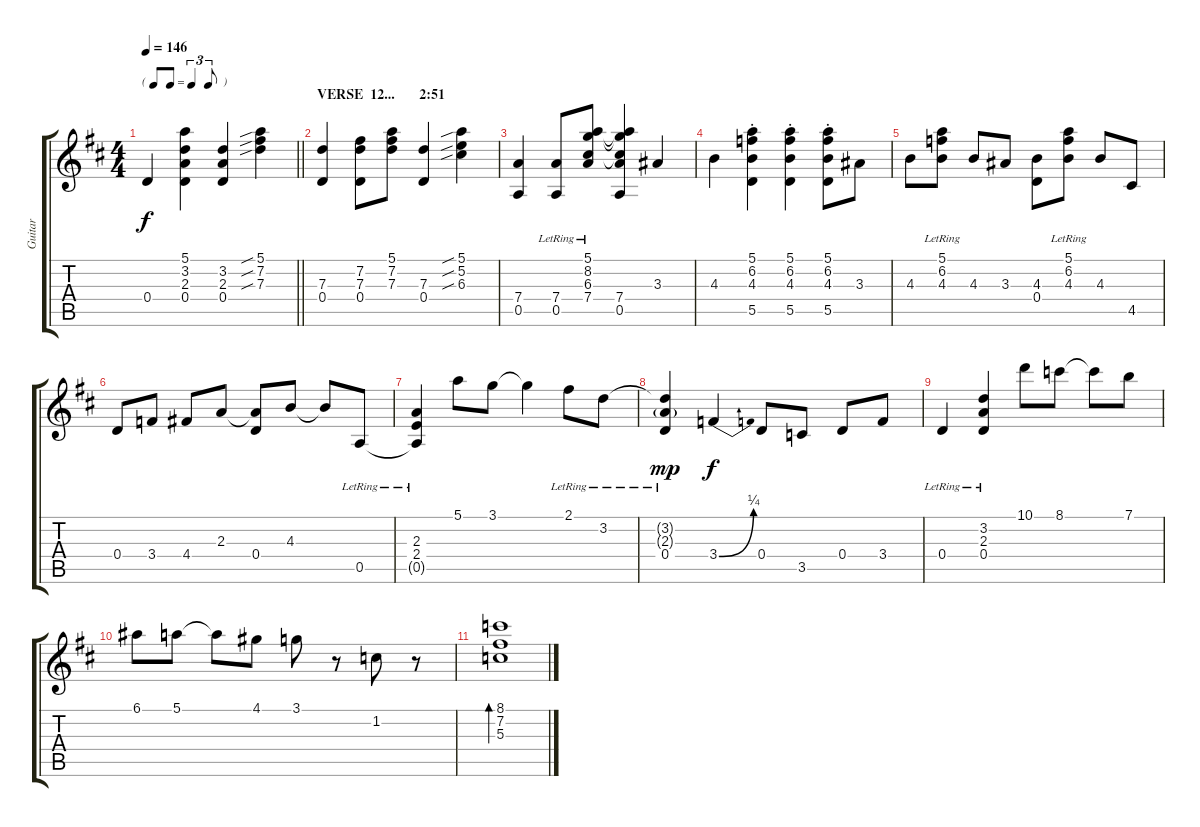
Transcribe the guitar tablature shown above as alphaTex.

\track ("Guitar" "Guitar") {instrument acousticguitarsteel}
\staff {score tabs}
\tuning (E4 B3 G3 D3 A2 E2) {hide}
\ts (4 4)
\tf triplet8th
\tempo 146
\clef g2
\barLineRight lightlight
\ks d
0.4.4{dy f} (5.1 3.2 2.3 0.4).4 (3.2 2.3 0.4).4 (5.1{sib} 7.2{sib} 7.3{sib}).4 |
\section ("" "VERSE  12...       2:51")
(7.3 0.4).4 (7.2 7.3 0.4).8 (5.1 7.2 7.3).8 (7.3 0.4).4 (5.1{sib} 5.2{sib} 6.3{sib}).4 |
(7.4 0.5).4 (7.4 0.5{lr}).8 (5.1{lr} 8.2{lr} 6.3{lr} 7.4).8 (5.1{t} 8.2{t} 6.3{t} 7.4 0.5).4 3.3.4 |
4.3.4 (5.1{st} 6.2{st} 4.3{st} 5.5{st}).4 (5.1{st} 6.2{st} 4.3{st} 5.5{st}).4 (5.1{st} 6.2{st} 4.3{st} 5.5{st}).8 3.3.8 |
4.3.8 (5.1{lr} 6.2{lr} 4.3{lr}).8 4.3.8 3.3.8 (4.3 0.4).8 (5.1{lr} 6.2{lr} 4.3{lr}).8 4.3.8 4.5.8 |
0.4.8 3.4.8 4.4.8 2.3.8 (2.3{t} 0.4).8 4.3.8 4.3{t}.8 0.5{lr}.8 |
(2.3{lr} 2.4{lr} 0.5{t}).4 5.1.8 3.1.8 3.1{t}.4 2.1{lr}.8 3.2{lr}.8 |
(3.2{t} 2.3{g lr} 0.4{lr}).4{dy mp} 3.4{be (bend 0 0 60 1)}.4{dy f} 0.4.8 3.5.8 0.4.8 3.4.8 |
0.4{lr}.4 (3.2{lr} 2.3{lr} 0.4{lr}).4 10.1.8 8.1.8 8.1{t}.8 7.1.8 |
6.1.8 5.1.8 5.1{t}.8 4.1.8 3.1.8 r.8 1.2.8 r.8 |
(8.1 7.2 5.3).1{bd 120}
